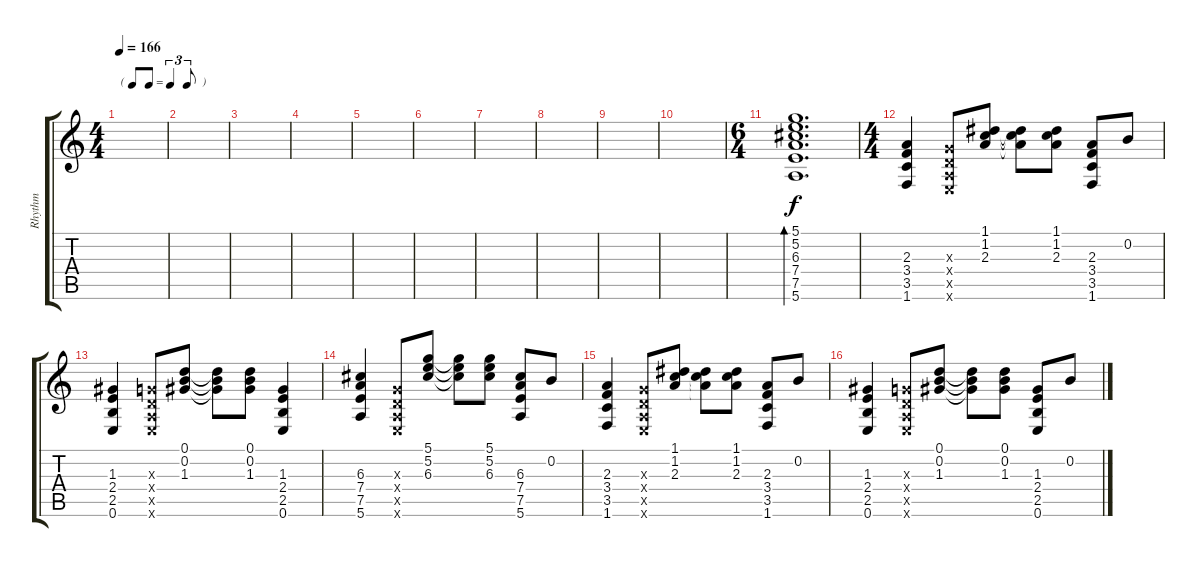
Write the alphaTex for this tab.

\track ("Rhythm" "Rhythm") {instrument acousticguitarsteel}
\staff {score tabs}
\tuning (D4 B3 G3 D3 A2 E2) {hide}
\ts (4 4)
\tf triplet8th
\tempo 166
\clef g2
\ks c
|
|
|
|
|
|
|
|
|
|
\ts (6 4)
(5.1 5.2 6.3 7.4 7.5 5.6).1{d bd 240} |
\ts (4 4)
(2.3 3.4 3.5 1.6).4 (0.3{x} 0.4{x} 0.5{x} 0.6{x}).8 (1.1 1.2 2.3).8 (1.1{t} 1.2{t} 2.3{t}).8 (1.1 1.2 2.3).8 (2.3 3.4 3.5 1.6).8 0.2.8 |
(1.3 2.4 2.5 0.6).4 (0.3{x} 0.4{x} 0.5{x} 0.6{x}).8 (0.1 0.2 1.3).8 (0.1{t} 0.2{t} 1.3{t}).8 (0.1 0.2 1.3).8 (1.3 2.4 2.5 0.6).4 |
(6.3 7.4 7.5 5.6).4 (0.3{x} 0.4{x} 0.5{x} 0.6{x}).8 (5.1 5.2 6.3).8 (5.1{t} 5.2{t} 6.3{t}).8 (5.1 5.2 6.3).8 (6.3 7.4 7.5 5.6).8 0.2.8 |
(2.3 3.4 3.5 1.6).4 (0.3{x} 0.4{x} 0.5{x} 0.6{x}).8 (1.1 1.2 2.3).8 (1.1{t} 1.2{t} 2.3{t}).8 (1.1 1.2 2.3).8 (2.3 3.4 3.5 1.6).8 0.2.8 |
(1.3 2.4 2.5 0.6).4 (0.3{x} 0.4{x} 0.5{x} 0.6{x}).8 (0.1 0.2 1.3).8 (0.1{t} 0.2{t} 1.3{t}).8 (0.1 0.2 1.3).8 (1.3 2.4 2.5 0.6).8 0.2.8
